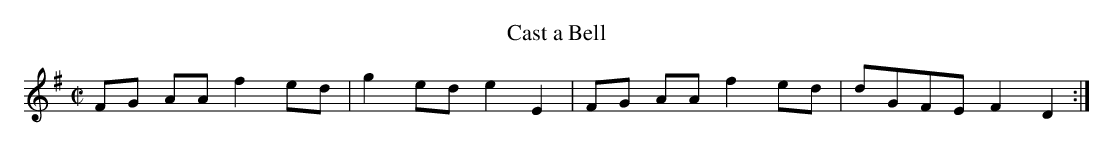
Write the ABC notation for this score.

X:1
T:Cast a Bell
M:C|
L:1/8
K:G
FG AA f2ed|g2ed e2E2|FG AA f2ed|dGFE F2D2:|
